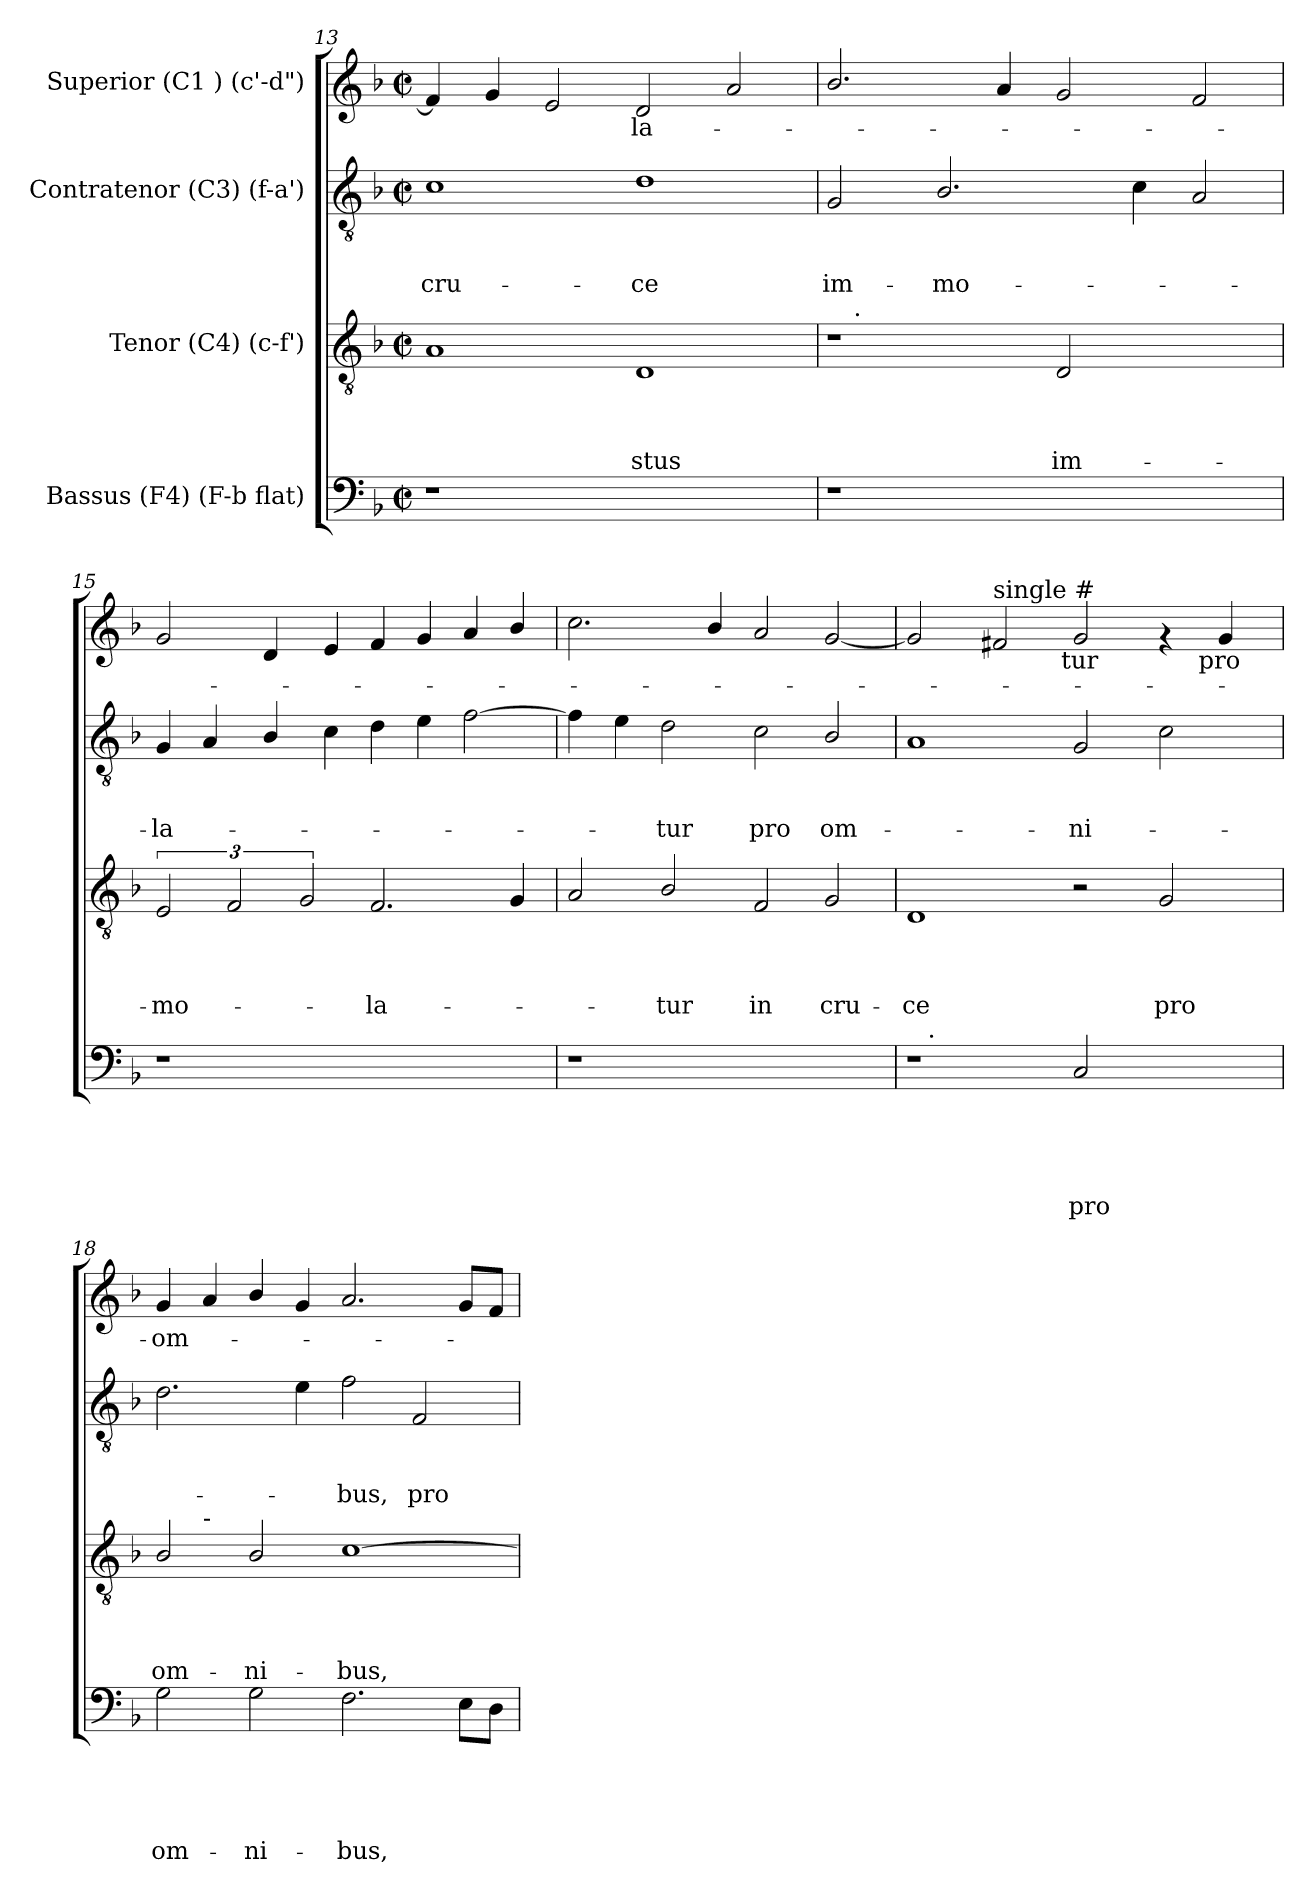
**kern	**text	**text	**text	**text	**text	**kern	**text	**text	**text	**text	**kern	**text	**text	**text	**kern	**text
*part4	*part4	*part4	*part4	*part4	*part4	*part3	*part3	*part3	*part3	*part3	*part2	*part2	*part2	*part2	*part1	*part1
*staff4	*staff4	*staff4	*staff4	*staff4	*staff4	*staff3	*staff3	*staff3	*staff3	*staff3	*staff2	*staff2	*staff2	*staff2	*staff1	*staff1
*I"Bassus (F4) (F-b flat)	*	*	*	*	*	*I"Tenor (C4) (c-f')	*	*	*	*	*I"Contratenor (C3) (f-a')	*	*	*	*I"Superior (C1 ) (c'-d")	*
*clefF4	*	*	*	*	*	*clefGv2	*	*	*	*	*clefGv2	*	*	*	*clefG2	*
*k[b-]	*	*	*	*	*	*k[b-]	*	*	*	*	*k[b-]	*	*	*	*k[b-]	*
*F:	*	*	*	*	*	*F:	*	*	*	*	*F:	*	*	*	*F:	*
*M2/2	*	*	*	*	*	*M2/2	*	*	*	*	*M2/2	*	*	*	*M2/2	*
*met(c|)	*	*	*	*	*	*met(c|)	*	*	*	*	*met(c|)	*	*	*	*met(c|)	*
=13	=13	=13	=13	=13	=13	=13	=13	=13	=13	=13	=13	=13	=13	=13	=13	=13
!	!	!	!	!	!	!	!	!	!	!	!	!	!	!LO:LY:b:rj	!	!
1r	.	.	.	.	.	1A	.	.	.	.	1c	.	.	cru-	4f/]	.
.	.	.	.	.	.	.	.	.	.	.	.	.	.	.	4g/	.
.	.	.	.	.	.	.	.	.	.	.	.	.	.	.	2e/	.
!	!	!	!	!	!	!	!	!	!	!LO:LY:b:rj	!	!	!	!LO:LY:b:rj	!	!LO:LY:b
1ryy	.	.	.	.	.	1D	.	.	.	-stus	1d	.	.	-ce	2d/	-la-
.	.	.	.	.	.	.	.	.	.	.	.	.	.	.	2a/	.
!!LO:PB:g=z
=14	=14	=14	=14	=14	=14	=14	=14	=14	=14	=14	=14	=14	=14	=14	=14	=14
!	!	!	!	!	!	!	!	!	!	!	!	!	!	!LO:LY:b:rj	!	!
*	*	*	*	*	*	*^	*	*	*	*	*	*	*	*	*	*
1r	.	.	.	.	.	1r	16ryy	.	.	.	.	2G/	.	.	im-	2.b-/	.
!	!	!	!	!	!	!	!LO:TX:a:t=.	!	!	!	!	!	!	!	!	!	!
.	.	.	.	.	.	.	1ryy	.	.	.	.	.	.	.	.	.	.
!	!	!	!	!	!	!	!	!	!	!	!	!	!	!	!LO:LY:b:rj	!	!
.	.	.	.	.	.	.	.	.	.	.	.	2.B-/	.	.	-mo-	.	.
.	.	.	.	.	.	.	.	.	.	.	.	.	.	.	.	4a/	.
!	!	!	!	!	!	!	!	!	!	!	!LO:LY:b:rj	!	!	!	!	!	!
1ryy	.	.	.	.	.	2D/	.	.	.	.	im-	.	.	.	.	2g/	.
.	.	.	.	.	.	.	2...ryy	.	.	.	.	.	.	.	.	.	.
.	.	.	.	.	.	.	.	.	.	.	.	4c\	.	.	.	.	.
.	.	.	.	.	.	2ryy	.	.	.	.	.	2A/	.	.	.	2f/	.
=15	=15	=15	=15	=15	=15	=15	=15	=15	=15	=15	=15	=15	=15	=15	=15	=15	=15
!	!	!	!	!	!	!	!	!	!	!	!LO:LY:b:rj	!	!	!	!LO:LY:b:rj	!	!
*	*	*	*	*	*	*v	*v	*	*	*	*	*	*	*	*	*	*
1r	.	.	.	.	.	3E/	.	.	.	-mo-	4G/	.	.	-la-	2g/	.
.	.	.	.	.	.	.	.	.	.	.	4A/	.	.	.	.	.
.	.	.	.	.	.	3F/	.	.	.	.	.	.	.	.	.	.
.	.	.	.	.	.	.	.	.	.	.	4B-/	.	.	.	4d/	.
.	.	.	.	.	.	3G/	.	.	.	.	.	.	.	.	.	.
.	.	.	.	.	.	.	.	.	.	.	4c\	.	.	.	4e/	.
!	!	!	!	!	!	!	!	!	!	!LO:LY:b:rj	!	!	!	!	!	!
1ryy	.	.	.	.	.	2.F/	.	.	.	-la-	4d\	.	.	.	4f/	.
.	.	.	.	.	.	.	.	.	.	.	4e\	.	.	.	4g/	.
.	.	.	.	.	.	.	.	.	.	.	[>2f\	.	.	.	4a/	.
.	.	.	.	.	.	4G/	.	.	.	.	.	.	.	.	4b-/	.
=16	=16	=16	=16	=16	=16	=16	=16	=16	=16	=16	=16	=16	=16	=16	=16	=16
1r	.	.	.	.	.	2A/	.	.	.	.	4f\]	.	.	.	2.cc\	.
.	.	.	.	.	.	.	.	.	.	.	4e\	.	.	.	.	.
!	!	!	!	!	!	!	!	!	!	!LO:LY:b:rj	!	!	!	!LO:LY:b:rj	!	!
.	.	.	.	.	.	2B-/	.	.	.	-tur	2d\	.	.	-tur	.	.
.	.	.	.	.	.	.	.	.	.	.	.	.	.	.	4b-/	.
!	!	!	!	!	!	!	!	!	!	!LO:LY:b:rj	!	!	!	!LO:LY:b:rj	!	!
1ryy	.	.	.	.	.	2F/	.	.	.	in	2c\	.	.	pro	2a/	.
!	!	!	!	!	!	!	!	!	!	!LO:LY:b:rj	!	!	!	!LO:LY:b:rj	!	!
.	.	.	.	.	.	2G/	.	.	.	cru-	2B-/	.	.	om-	[<2g/	.
=17	=17	=17	=17	=17	=17	=17	=17	=17	=17	=17	=17	=17	=17	=17	=17	=17
!	!	!	!	!	!	!	!	!	!	!LO:LY:b:rj	!	!	!	!	!	!
*^	*	*	*	*	*	*	*	*	*	*	*	*	*	*	*^	*
*	*	*	*	*	*	*	*	*	*	*	*	*	*	*	*	*	*^	*
1r	16ryy	.	.	.	.	.	1D	.	.	.	-ce	1A	.	.	.	2g/]	2ryy	1ryy	.
!	!LO:TX:a:t=.	!	!	!	!	!	!	!	!	!	!	!	!	!	!	!	!	!	!
.	1ryy	.	.	.	.	.	.	.	.	.	.	.	.	.	.	.	.	.	.
!	!	!	!	!	!	!	!	!	!	!	!	!	!	!	!	!LO:TX:a:t=single #	!	!	!
.	.	.	.	.	.	.	.	.	.	.	.	.	.	.	.	2f#/	4...ryy	.	.
!	!	!	!	!	!	!	!	!	!	!	!	!	!	!	!	!	!LO:TX:b:t=tur	!	!
.	.	.	.	.	.	.	.	.	.	.	.	.	.	.	.	.	1ryy	.	.
!	!	!	!	!	!	!LO:LY:b	!	!	!	!	!	!	!	!	!LO:LY:b:rj	!	!	!	!
2C/	.	.	.	.	.	-pro	2r	.	.	.	.	2G/	.	.	-ni-	2g/	.	2ryy	.
.	2...ryy	.	.	.	.	.	.	.	.	.	.	.	.	.	.	.	.	.	.
!	!	!	!	!	!	!	!	!	!	!	!LO:LY:b:rj	!	!	!	!	!	!	!	!
2ryy	.	.	.	.	.	.	2G/	.	.	.	pro	2c\	.	.	.	4rf	.	8.ryy	.
!	!	!	!	!	!	!	!	!	!	!	!	!	!	!	!	!	!	!LO:TX:b:t=pro	!
.	.	.	.	.	.	.	.	.	.	.	.	.	.	.	.	.	.	4ryy	.
.	.	.	.	.	.	.	.	.	.	.	.	.	.	.	.	4g/	.	.	.
.	.	.	.	.	.	.	.	.	.	.	.	.	.	.	.	.	.	16ryy	.
.	.	.	.	.	.	.	.	.	.	.	.	.	.	.	.	.	32ryy	.	.
!!LO:LB:g=z
=18	=18	=18	=18	=18	=18	=18	=18	=18	=18	=18	=18	=18	=18	=18	=18	=18	=18	=18	=18
!	!	!	!	!	!	!LO:LY:b	!	!	!	!	!LO:LY:b:rj	!	!	!	!	!	!	!	!LO:LY:b
*v	*v	*	*	*	*	*	*^	*	*	*	*	*	*	*	*	*v	*v	*v	*
2G\	.	.	.	.	om-	2B-/	4ryy	.	.	.	om-	2.d\	.	.	.	4g/	-om-
!	!	!	!	!	!	!	!LO:TX:a:t=-	!	!	!	!	!	!	!	!	!	!
.	.	.	.	.	.	.	1..ryy	.	.	.	.	.	.	.	.	4a/	.
!	!	!	!	!	!LO:LY:b	!	!	!	!	!	!LO:LY:b:rj	!	!	!	!	!	!
2G\	.	.	.	.	-ni-	2B-/	.	.	.	.	-ni-	.	.	.	.	4b-/	.
.	.	.	.	.	.	.	.	.	.	.	.	4e\	.	.	.	4g/	.
!	!	!	!	!	!LO:LY:b	!	!	!	!	!	!LO:LY:b:rj	!	!	!	!LO:LY:b:rj	!	!
2.F\	.	.	.	.	-bus,	[>1c	.	.	.	.	-bus,	2f\	.	.	-bus,	2.a/	.
!	!	!	!	!	!	!	!	!	!	!	!	!	!	!	!LO:LY:b:rj	!	!
.	.	.	.	.	.	.	.	.	.	.	.	2F/	.	.	pro	.	.
8E\L	.	.	.	.	.	.	.	.	.	.	.	.	.	.	.	8g/L	.
8D\J	.	.	.	.	.	.	.	.	.	.	.	.	.	.	.	8f/J	.
*	*	*	*	*	*	*v	*v	*	*	*	*	*	*	*	*	*	*
=	=	=	=	=	=	=	=	=	=	=	=	=	=	=	=	=
*-	*-	*-	*-	*-	*-	*-	*-	*-	*-	*-	*-	*-	*-	*-	*-	*-
